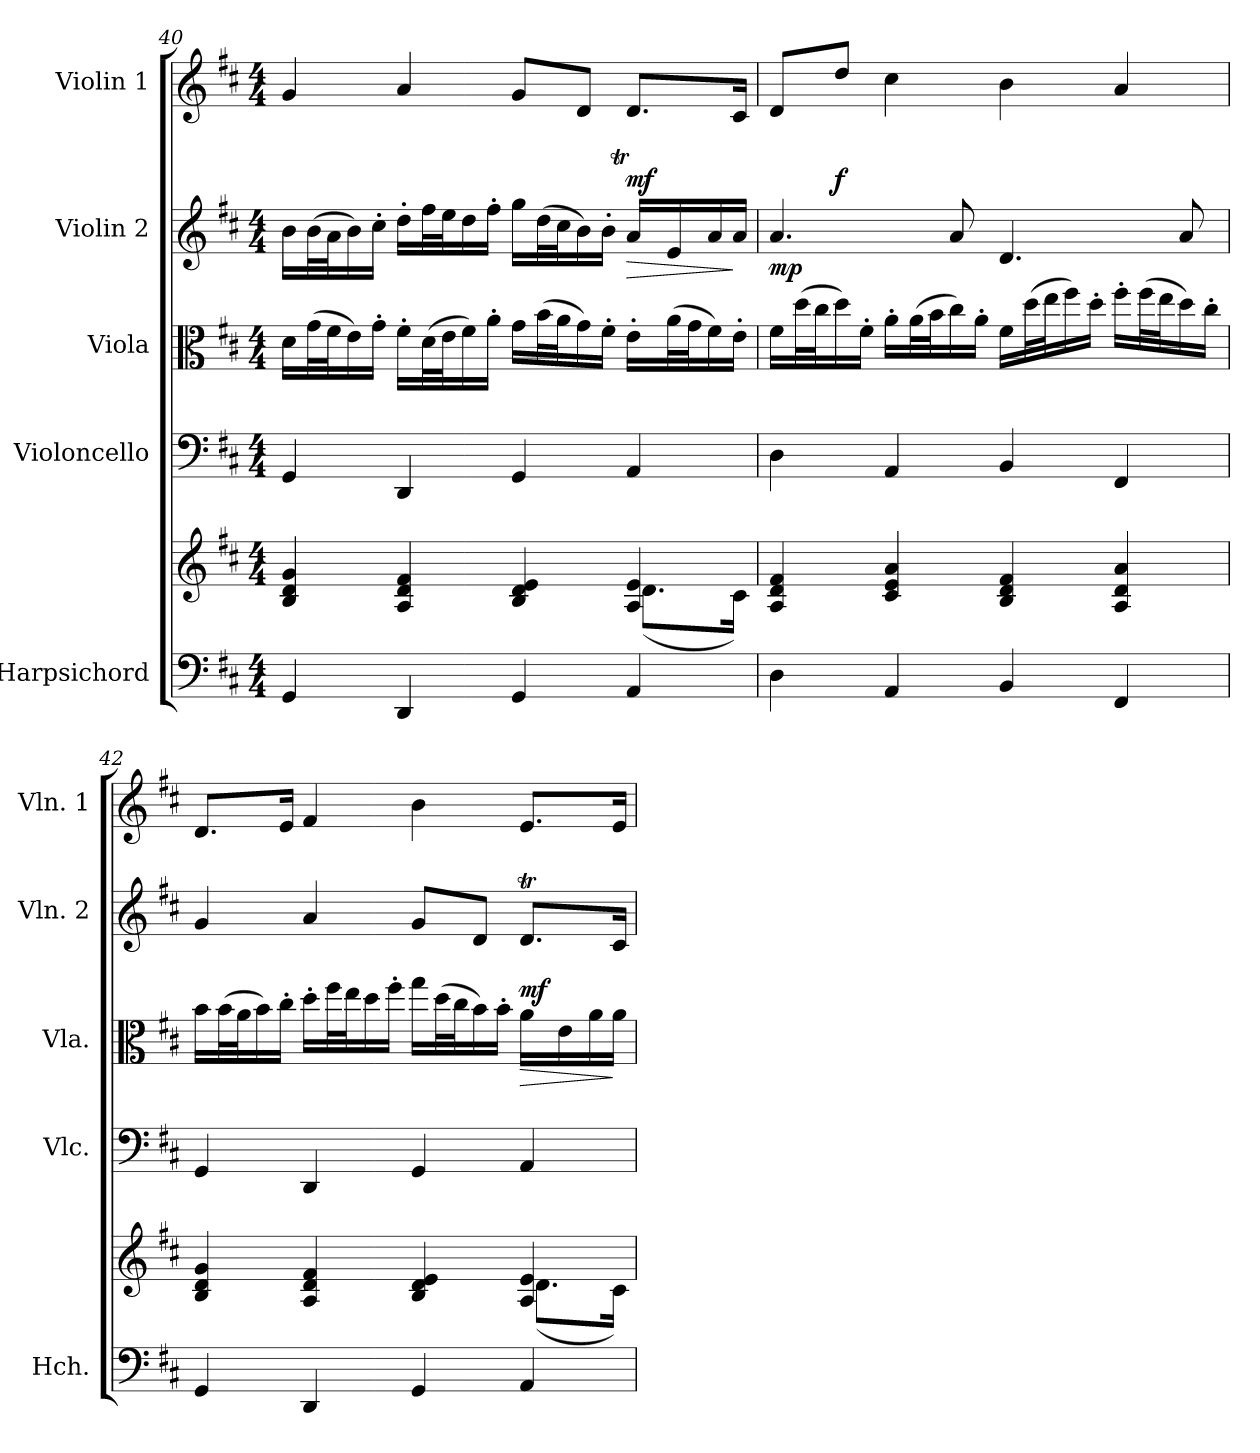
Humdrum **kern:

**kern	**kern	**kern	**kern	**dynam	**kern	**dynam	**kern	**dynam
*part5	*part5	*part4	*part3	*part3	*part2	*part2	*part1	*part1
*staff6	*staff5	*staff4	*staff3	*staff3	*staff2	*staff2	*staff1	*staff1
*I"Harpsichord	*	*I"Violoncello	*I"Viola	*	*I"Violin 2	*	*I"Violin 1	*
*I'Hch.	*	*I'Vlc.	*I'Vla.	*	*I'Vln. 2	*	*I'Vln. 1	*
*clefF4	*clefG2	*clefF4	*clefC3	*	*clefG2	*	*clefG2	*
*k[f#c#]	*k[f#c#]	*k[f#c#]	*k[f#c#]	*	*k[f#c#]	*	*k[f#c#]	*
*D:	*D:	*D:	*D:	*	*D:	*	*D:	*
*M4/4	*M4/4	*M4/4	*M4/4	*	*M4/4	*	*M4/4	*
=40	=40	=40	=40	=40	=40	=40	=40	=40
*	*^	*	*	*	*	*	*^	*
4GG/	4B/ 4d/ 4g/	2.ryy	4GG/	16d\LL	.	16b\LL	.	4g/	2.ryy	.
.	.	.	.	(32g\L	.	(32b\L	.	.	.	.
.	.	.	.	32f#\J	.	32a\J	.	.	.	.
.	.	.	.	16e\)	.	16b\)	.	.	.	.
.	.	.	.	16g'\JJ	.	16cc#'\JJ	.	.	.	.
4DD/	4A/ 4d/ 4f#/	.	4DD/	16f#'\LL	.	16dd'\LL	.	4a/	.	.
.	.	.	.	(32d\L	.	32ff#\L	.	.	.	.
.	.	.	.	32e\J	.	32ee\J	.	.	.	.
.	.	.	.	16f#\)	.	16dd\	.	.	.	.
.	.	.	.	16a'\JJ	.	16ff#'\JJ	.	.	.	.
4GG/	4B/ 4d/ 4e/	.	4GG/	16g\LL	.	16gg\LL	.	8g/L	.	.
.	.	.	.	(32b\L	.	(32dd\L	.	.	.	.
.	.	.	.	32a\J	.	32cc#\J	.	.	.	.
.	.	.	.	16g\)	.	16b\)	.	8d/J	.	.
.	.	.	.	16f#'\JJ	.	16b'\JJ	.	.	.	.
!	!	!	!	!	!	!	!LO:HP:b	!	!	!
*	*	*	*	*	*	*	*	*	*Xtuplet	*
!	!	!	!	!	!	!	!	!	!	!LO:DY:b
4AA/	4A/ 4e/	(8.d\L	4AA/	16e'\LL	.	16a/LL	>	8.d/L	24dT\LLyy	mf
.	.	.	.	.	.	.	.	.	24e\yy	.
.	.	.	.	(32a\L	.	16e/	.	.	.	.
.	.	.	.	.	.	.	.	.	24d\JJyy	.
.	.	.	.	32g\J	.	.	.	.	.	.
.	.	.	.	16f#\)	.	16a/	.	.	16B\LLyy	.
.	.	16c#\Jk)	.	16e'\JJ	.	16a/JJ	]	16c#/Jk	16c#\JJyy	.
=41	=41	=41	=41	=41	=41	=41	=41	=41	=41	=41
!	!	!	!	!	!	!	!LO:DY:b	!	!	!
*	*v	*v	*	*	*	*	*	*v	*v	*
4D\	4A/ 4d/ 4f#/	4D\	16f#\LL	.	4.a/	mp	8d/L	.
.	.	.	(32dd\L	.	.	.	.	.
.	.	.	32cc#\J	.	.	.	.	.
!	!	!	!	!	!	!	!	!LO:DY:b
.	.	.	16dd\)	.	.	.	8dd/J	f
.	.	.	16f#'\JJ	.	.	.	.	.
4AA/	4c#/ 4e/ 4a/	4AA/	16a'\LL	.	.	.	4cc#\	.
.	.	.	(32a\L	.	.	.	.	.
.	.	.	32b\J	.	.	.	.	.
.	.	.	16cc#\)	.	8a/	.	.	.
.	.	.	16a'\JJ	.	.	.	.	.
4BB/	4B/ 4d/ 4f#/	4BB/	16f#\LL	.	4.d/	.	4b\	.
.	.	.	(32dd\L	.	.	.	.	.
.	.	.	32ee\J	.	.	.	.	.
.	.	.	16ff#\)	.	.	.	.	.
.	.	.	16dd'\JJ	.	.	.	.	.
4FF#/	4A/ 4d/ 4a/	4FF#/	16ff#'\LL	.	.	.	4a/	.
.	.	.	(32ff#\L	.	.	.	.	.
.	.	.	32ee\J	.	.	.	.	.
.	.	.	16dd\)	.	8a/	.	.	.
.	.	.	16cc#'\JJ	.	.	.	.	.
=42	=42	=42	=42	=42	=42	=42	=42	=42
*	*^	*	*	*	*^	*	*	*
4GG/	4B/ 4d/ 4g/	2.ryy	4GG/	16b\LL	.	4g/	2rcyy	.	8.d/L	.
.	.	.	.	(32b\L	.	.	.	.	.	.
.	.	.	.	32a\J	.	.	.	.	.	.
.	.	.	.	16b\)	.	.	.	.	.	.
.	.	.	.	16cc#'\JJ	.	.	.	.	16e/Jk	.
4DD/	4A/ 4d/ 4f#/	.	4DD/	16dd'\LL	.	4a/	.	.	4f#/	.
.	.	.	.	32ff#\L	.	.	.	.	.	.
.	.	.	.	32ee\J	.	.	.	.	.	.
.	.	.	.	16dd\	.	.	.	.	.	.
.	.	.	.	16ff#'\JJ	.	.	.	.	.	.
4GG/	4B/ 4d/ 4e/	.	4GG/	16gg\LL	.	8g/L	4rAyy	.	4b\	.
.	.	.	.	(32dd\L	.	.	.	.	.	.
.	.	.	.	32cc#\J	.	.	.	.	.	.
.	.	.	.	16b\)	.	8d/J	.	.	.	.
.	.	.	.	16b'\JJ	.	.	.	.	.	.
!	!	!	!	!	!LO:HP:b	!	!	!	!	!
*	*	*	*	*	*	*	*Xtuplet	*	*	*
!	!	!	!	!	!	!	!	!LO:DY:b	!	!
4AA/	4A/ 4e/	(8.d\L	4AA/	16a\LL	>	8.dT/L	24d\LLyy	mf	8.e/L	.
.	.	.	.	.	.	.	24e\yy	.	.	.
.	.	.	.	16e\	.	.	.	.	.	.
.	.	.	.	.	.	.	24d\JJyy	.	.	.
.	.	.	.	16a\	.	.	16B\LLyy	.	.	.
.	.	16c#\Jk)	.	16a\JJ	]	16c#/Jk	16c#\JJyy	.	16e/Jk	.
*	*v	*v	*	*	*	*v	*v	*	*	*
=	=	=	=	=	=	=	=	=
*-	*-	*-	*-	*-	*-	*-	*-	*-
